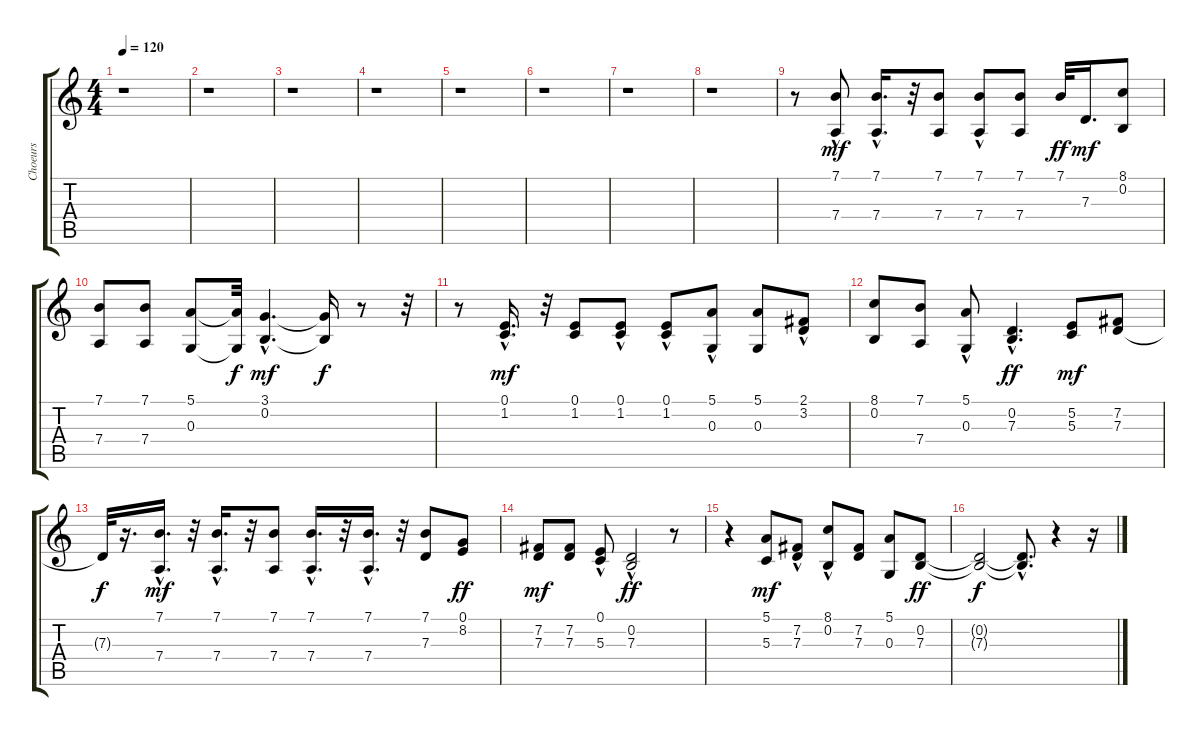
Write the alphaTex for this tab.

\track ("Choeurs" "Choeurs") {instrument choiraahs}
\staff {score tabs}
\tuning (E4 B3 G3 D3 A2 E2) {hide}
\ts (4 4)
\tempo 120
\clef g2
\ks c
r.1{dy f} |
r.1 |
r.1 |
r.1 |
r.1 |
r.1 |
r.1 |
r.1 |
r.8 (7.1{hac} 7.4).8{dy mf} (7.1{hac} 7.4{hac}).16{d} r.32 (7.1 7.4).8 (7.1{hac} 7.4).8 (7.1 7.4).8 7.1.32{dy ff} 7.3.16{d dy mf} (8.1 0.2).8 |
(7.1 7.4).8 (7.1 7.4).8 (5.1 0.3).8 (5.1{t} 0.3{t}).32{dy f} (3.1{hac} 0.2{hac}).4{d dy mf} (3.1{t} 0.2{t}).16{dy f} r.8 r.32 |
r.8 (0.1{hac} 1.2{hac}).16{d dy mf} r.32 (0.1 1.2).8 (0.1{hac} 1.2).8 (0.1{hac} 1.2).8 (5.1{hac} 0.3).8 (5.1 0.3).8 (2.1 3.2{hac}).8 |
(8.1 0.2).8 (7.1 7.4).8 (5.1{hac} 0.3{hac}).8 (0.2{hac} 7.3{hac}).4{d dy ff} (5.2 5.3).8{dy mf} (7.2 7.3).8 |
7.3{t}.32{dy f} r.16{d} (7.1{hac} 7.4{hac}).16{d dy mf} r.32 (7.1{hac} 7.4{hac}).16{d} r.32 (7.1 7.4).8 (7.1{hac} 7.4{hac}).16{d} r.32 (7.1{hac} 7.4{hac}).16{d} r.32 (7.1 7.3).8 (0.1 8.2).8{dy ff} |
(7.2 7.3).8{dy mf} (7.2 7.3).8 (0.1 5.3{hac}).8 (0.2{hac} 7.3).2{dy ff} r.8 |
r.4 (5.1 5.3).8{dy mf} (7.2 7.3{hac}).8 (8.1{hac} 0.2{hac}).8 (7.2 7.3).8 (5.1 0.3).8 (0.2 7.3).8{dy ff} |
(0.2{t} 7.3{t}).2{dy f} (0.2{hac t} 7.3{hac t}).8{d} r.4 r.16
